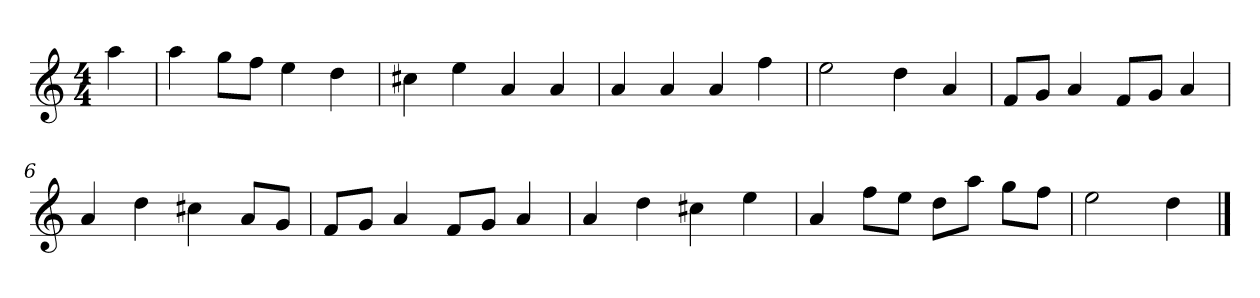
**kern
*part1
*staff1
*k[]
*M4/4
*MM120
=
4aa
=1
4aa
8ggL
8ffJ
4ee
4dd
=2
4cc#X
4ee
4a
4a
=3
4a
4a
4a
4ff
=4
2ee
4dd
4a
=5
8fL
8gJ
4a
8fL
8gJ
4a
=6
4a
4dd
4cc#X
8aL
8gJ
=7
8fL
8gJ
4a
8fL
8gJ
4a
=8
4a
4dd
4cc#X
4ee
=9
4a
8ffL
8eeJ
8ddL
8aaJ
8ggL
8ffJ
=10
2ee
4dd
==
*-
